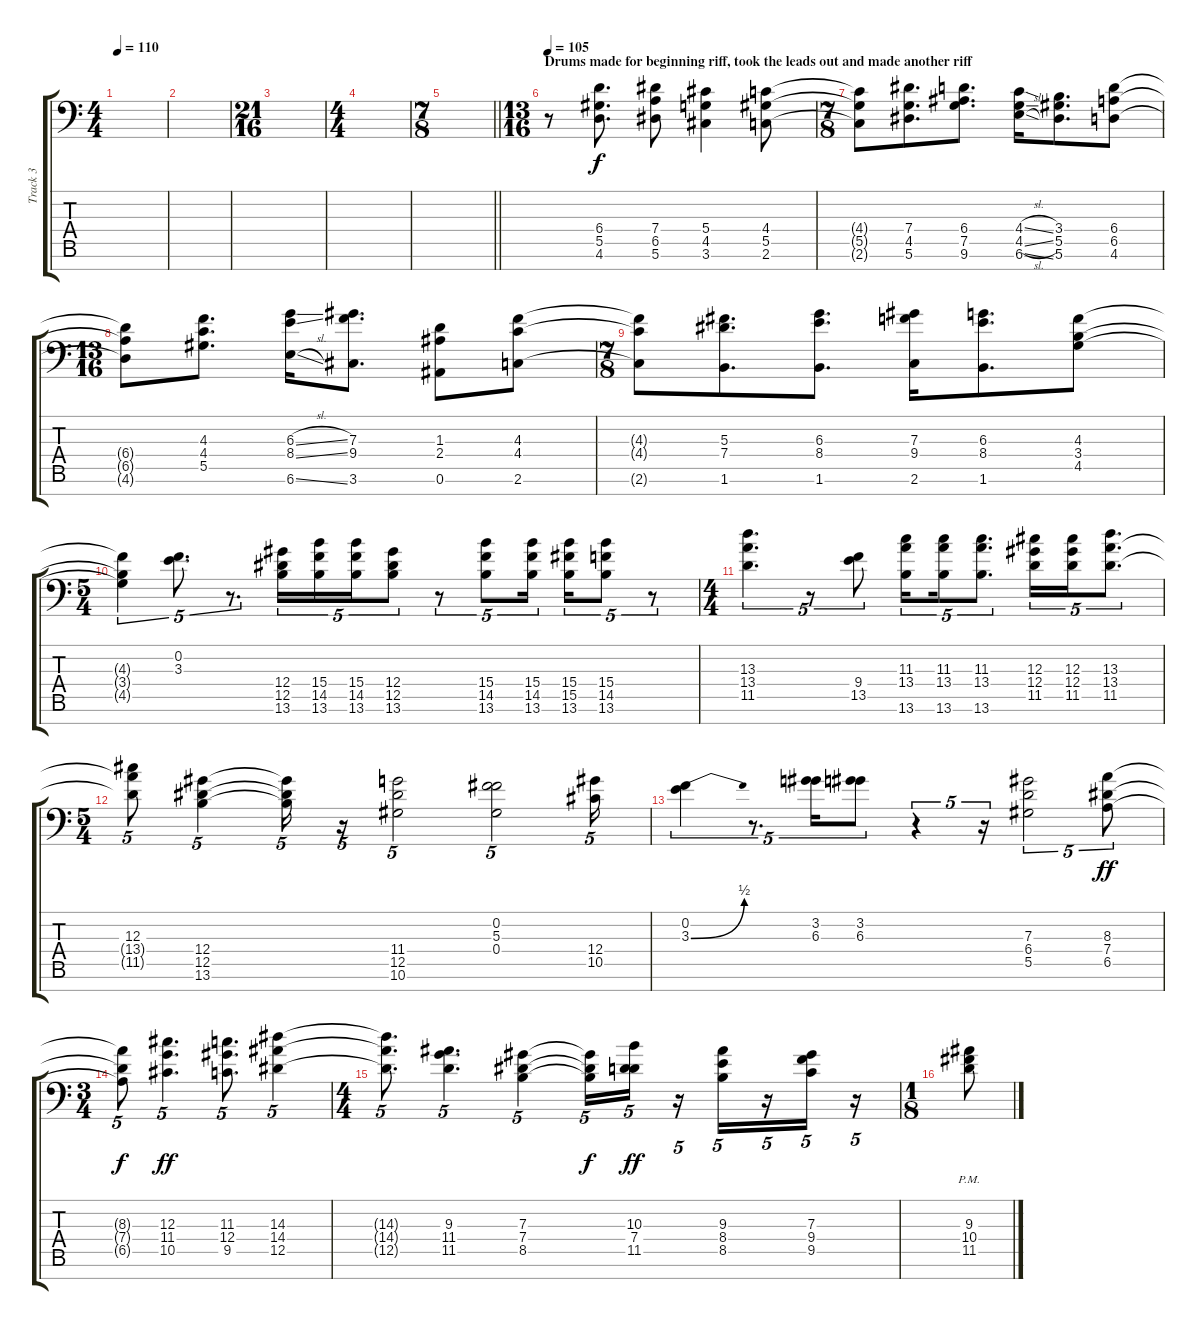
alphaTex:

\track ("Track 3" "Track 3") {instrument distortionguitar}
\staff {score tabs}
\tuning (Bb3 F3 Db3 Ab2 Eb2 Bb1 F1) {hide}
\ts (4 4)
\tempo 110
\clef f4
\ks c
|
|
\ts (21 16)
|
\ts (4 4)
|
\ts (7 8)
\barLineRight lightlight
|
\ts (13 16)
\section ("" "Drums made for beginning riff, took the leads out and made another riff")
\tempo 105
r.8 (6.4 5.5 4.6).8{d} (7.4 6.5 5.6).8 (5.4 4.5 3.6).4 (4.4 5.5 2.6).8 |
\ts (7 8)
(4.4{t} 5.5{t} 2.6{t}).8 (7.4 4.5 5.6).8{d} (6.4 7.5 9.6).8{d} (4.4{sl} 4.5{sl} 6.6{sl}).16 (3.4 5.5 5.6).8{d} (6.4 6.5 4.6).8 |
\ts (13 16)
(6.4{t} 6.5{t} 4.6{t}).8 (4.3 4.4 5.5).8{d} (6.3{sl} 8.4{sl} 6.6{sl}).16 (7.3 9.4 3.6).8{d} (1.3 2.4 0.6).8 (4.3 4.4 2.6).8 |
\ts (7 8)
(4.3{t} 4.4{t} 2.6{t}).8 (5.3 7.4 1.6).8{d} (6.3 8.4 1.6).8{d} (7.3 9.4 2.6).16 (6.3 8.4 1.6).8{d} (4.3 3.4 4.5).8 |
\ts (5 4)
(4.3{t} 3.4{t} 4.5{t}).4{tu (5 4)} (0.2 3.3).8{d tu (5 4)} r.8{d tu (5 4)} (12.4 12.5 13.6).16{tu (5 4)} (15.4 14.5 13.6).16{tu (5 4)} (15.4 14.5 13.6).16{tu (5 4)} (12.4 12.5 13.6).8{tu (5 4)} r.8{tu (5 4)} (15.4 14.5 13.6).8{tu (5 4)} (15.4 14.5 13.6).16{tu (5 4)} (15.4 15.5 13.6).16{tu (5 4)} (15.4 14.5 13.6).8{tu (5 4)} r.8{tu (5 4)} |
\ts (4 4)
(13.3 13.4 11.5).4{d tu (5 4)} r.8{tu (5 4)} (9.4 13.5).8{tu (5 4)} (11.3 13.4 13.6).16{tu (5 4) beam splitsecondary} (11.3 13.4 13.6).16{tu (5 4)} (11.3 13.4 13.6).8{d tu (5 4)} (12.3 12.4 11.5).16{tu (5 4)} (12.3 12.4 11.5).16{tu (5 4)} (13.3 13.4 11.5).8{d tu (5 4)} |
\ts (5 4)
(12.3 13.4{t} 11.5{t}).8{tu (5 4)} (12.4 12.5 13.6).4{tu (5 4)} (12.4{t} 12.5{t} 13.6{t}).16{tu (5 4)} r.16{tu (5 4)} (11.4 12.5 10.6).2{tu (5 4)} (0.2 5.3 0.4).2{tu (5 4)} (12.4 10.5).16{tu (5 4)} |
(0.2 3.3{be (bend 0 0 60 2)}).4{tu (5 4)} r.8{d tu (5 4)} (3.2 6.3).16{tu (5 4)} (3.2 6.3).8{tu (5 4)} r.4{tu (5 4)} r.16{tu (5 4)} (7.3 6.4 5.5).2{tu (5 4)} (8.3 7.4 6.5).8{tu (5 4) dy ff} |
\ts (3 4)
(8.3{t} 7.4{t} 6.5{t}).8{tu (5 4) dy f} (12.3 11.4 10.5).4{d tu (5 4) dy ff} (11.3 12.4 9.5).8{d tu (5 4)} (14.3 14.4 12.5).4{tu (5 4)} |
\ts (4 4)
(14.3{t} 14.4{t} 12.5{t}).8{d tu (5 4)} (9.3 11.4 11.5).4{d tu (5 4)} (7.3 7.4 8.5).4{tu (5 4)} (7.3{t} 7.4{t} 8.5{t}).16{tu (5 4) dy f} (10.3 7.4 11.5).16{tu (5 4) dy ff} r.16{tu (5 4)} (9.3 8.4 8.5).16{tu (5 4)} r.16{tu (5 4)} (7.3 9.4 9.5).16{tu (5 4)} r.16{tu (5 4)} |
\ts (1 8)
(9.3 10.4 11.5{pm}).8
